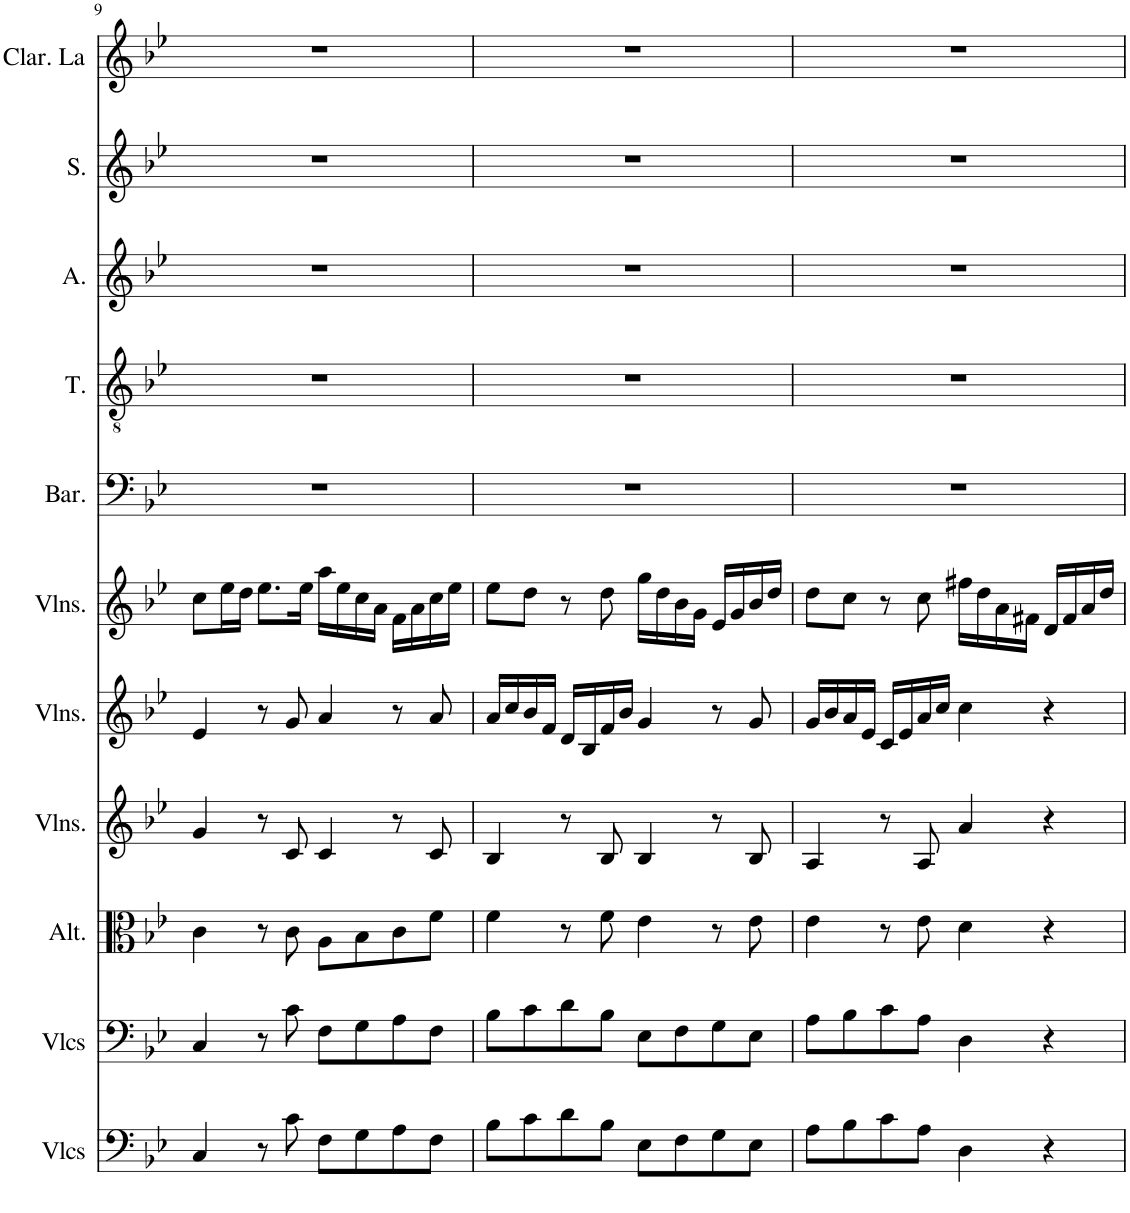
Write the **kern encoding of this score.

**kern	**kern	**kern	**kern	**kern	**kern	**kern	**kern	**kern	**kern	**kern
*part11	*part10	*part9	*part8	*part7	*part6	*part5	*part4	*part3	*part2	*part1
*staff11	*staff10	*staff9	*staff8	*staff7	*staff6	*staff5	*staff4	*staff3	*staff2	*staff1
*I"Violoncelles, Continuo	*I"Violoncelles, Violoncello	*I"Altos, Viola II	*I"Violons, Viola I	*I"Violons, Violin II	*I"Violons, Violin I	*I"Baryton, Bass	*I"Ténor, Tenor	*I"Alto, Alto	*I"Soprano, Soprano II	*I"Clarinette en La, Soprano I
*I'Vlcs	*I'Vlcs	*I'Alt.	*I'Vlns.	*I'Vlns.	*I'Vlns.	*I'Bar.	*I'T.	*I'A.	*I'S.	*I'Clar. La
!!LO:PB:g=z
*clefF4	*clefF4	*clefC3	*clefG2	*clefG2	*clefG2	*clefF4	*clefGv2	*clefG2	*clefG2	*clefG2
*	*	*	*	*	*	*	*	*	*	*Trd2c3
*k[b-e-]	*k[b-e-]	*k[b-e-]	*k[b-e-]	*k[b-e-]	*k[b-e-]	*k[b-e-]	*k[b-e-]	*k[b-e-]	*k[b-e-]	*k[b-e-]
*M4/4	*M4/4	*M4/4	*M4/4	*M4/4	*M4/4	*M4/4	*M4/4	*M4/4	*M4/4	*M4/4
=9	=9	=9	=9	=9	=9	=9	=9	=9	=9	=9
4C/	4C/	4c\	4g/	4e-/	8cc\L	1r	1r	1r	1r	1r
.	.	.	.	.	16ee-\L	.	.	.	.	.
.	.	.	.	.	16dd\JJ	.	.	.	.	.
8r	8r	8r	8r	8r	8.ee-\L	.	.	.	.	.
8c\	8c\	8c\	8c/	8g/	.	.	.	.	.	.
.	.	.	.	.	16ee-\Jk	.	.	.	.	.
8F\L	8F\L	8A\L	4c/	4a/	16aa\LL	.	.	.	.	.
.	.	.	.	.	16ee-\	.	.	.	.	.
8G\	8G\	8B-\	.	.	16cc\	.	.	.	.	.
.	.	.	.	.	16a\JJ	.	.	.	.	.
8A\	8A\	8c\	8r	8r	16f\LL	.	.	.	.	.
.	.	.	.	.	16a\	.	.	.	.	.
8F\J	8F\J	8f\J	8c/	8a/	16cc\	.	.	.	.	.
.	.	.	.	.	16ee-\JJ	.	.	.	.	.
=10	=10	=10	=10	=10	=10	=10	=10	=10	=10	=10
8B-\L	8B-\L	4f\	4B-/	16a/LL	8ee-\L	1r	1r	1r	1r	1r
.	.	.	.	16cc/	.	.	.	.	.	.
8c\	8c\	.	.	16b-/	8dd\J	.	.	.	.	.
.	.	.	.	16f/JJ	.	.	.	.	.	.
8d\	8d\	8r	8r	16d/LL	8r	.	.	.	.	.
.	.	.	.	16B-/	.	.	.	.	.	.
8B-\J	8B-\J	8f\	8B-/	16f/	8dd\	.	.	.	.	.
.	.	.	.	16b-/JJ	.	.	.	.	.	.
8E-\L	8E-\L	4e-\	4B-/	4g/	16gg\LL	.	.	.	.	.
.	.	.	.	.	16dd\	.	.	.	.	.
8F\	8F\	.	.	.	16b-\	.	.	.	.	.
.	.	.	.	.	16g\JJ	.	.	.	.	.
8G\	8G\	8r	8r	8r	16e-/LL	.	.	.	.	.
.	.	.	.	.	16g/	.	.	.	.	.
8E-\J	8E-\J	8e-\	8B-/	8g/	16b-/	.	.	.	.	.
.	.	.	.	.	16dd/JJ	.	.	.	.	.
=11	=11	=11	=11	=11	=11	=11	=11	=11	=11	=11
8A\L	8A\L	4e-\	4A/	16g/LL	8dd\L	1r	1r	1r	1r	1r
.	.	.	.	16b-/	.	.	.	.	.	.
8B-\	8B-\	.	.	16a/	8cc\J	.	.	.	.	.
.	.	.	.	16e-/JJ	.	.	.	.	.	.
8c\	8c\	8r	8r	16c/LL	8r	.	.	.	.	.
.	.	.	.	16e-/	.	.	.	.	.	.
8A\J	8A\J	8e-\	8A/	16a/	8cc\	.	.	.	.	.
.	.	.	.	16cc/JJ	.	.	.	.	.	.
4D\	4D\	4d\	4a/	4cc\	16ff#X\LL	.	.	.	.	.
.	.	.	.	.	16dd\	.	.	.	.	.
.	.	.	.	.	16a\	.	.	.	.	.
.	.	.	.	.	16f#X\JJ	.	.	.	.	.
4r	4r	4r	4r	4r	16d/LL	.	.	.	.	.
.	.	.	.	.	16f#/	.	.	.	.	.
.	.	.	.	.	16a/	.	.	.	.	.
.	.	.	.	.	16dd/JJ	.	.	.	.	.
=	=	=	=	=	=	=	=	=	=	=
*-	*-	*-	*-	*-	*-	*-	*-	*-	*-	*-
